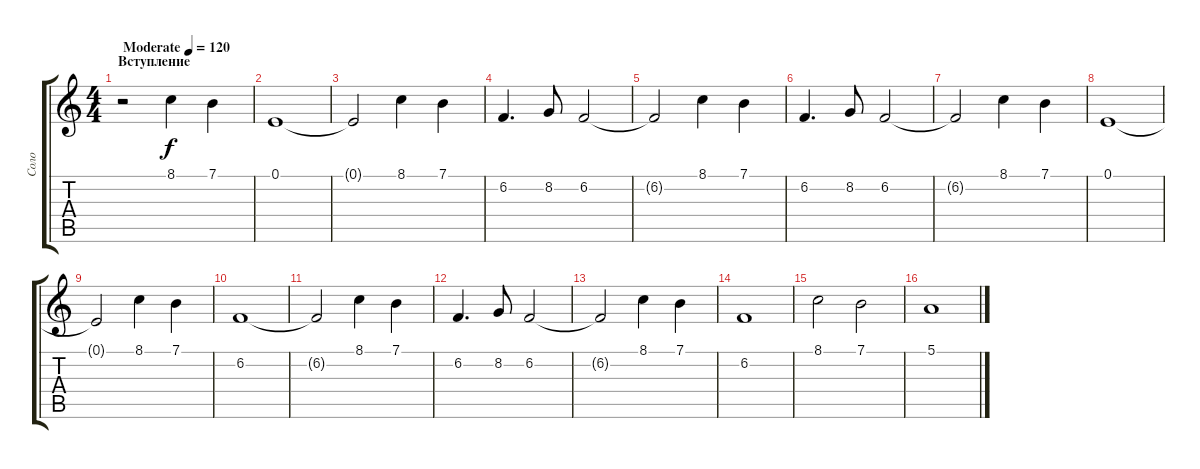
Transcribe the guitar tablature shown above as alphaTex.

\track ("Соло" "Соло") {instrument acousticgrandpiano}
\staff {score tabs}
\tuning (E4 B3 G3 D3 A2 E2) {hide}
\ts (4 4)
\section ("" "Вступление")
\tempo (120 "Moderate")
\clef g2
\ks c
r.2{dy f instrument acousticgrandpiano} 8.1.4 7.1.4 |
0.1.1 |
0.1{t}.2 8.1.4 7.1.4 |
6.2.4{d} 8.2.8 6.2.2 |
6.2{t}.2 8.1.4 7.1.4 |
6.2.4{d} 8.2.8 6.2.2 |
6.2{t}.2 8.1.4 7.1.4 |
0.1.1 |
0.1{t}.2 8.1.4 7.1.4 |
6.2.1 |
6.2{t}.2 8.1.4 7.1.4 |
6.2.4{d} 8.2.8 6.2.2 |
6.2{t}.2 8.1.4 7.1.4 |
6.2.1 |
8.1.2 7.1.2 |
5.1.1
